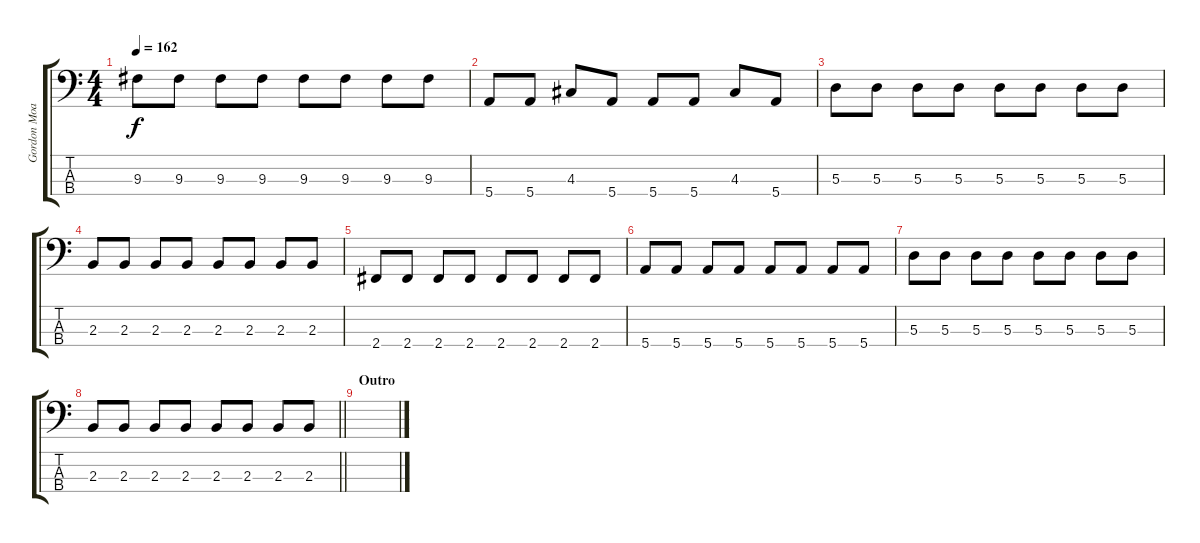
\track ("Gordon Moakes" "Gordon Moa") {instrument electricbassfinger}
\staff {score tabs}
\tuning (G2 D2 A1 E1) {hide}
\ts (4 4)
\tempo 162
\clef f4
\ks c
9.3.8{dy f} 9.3.8 9.3.8 9.3.8 9.3.8 9.3.8 9.3.8 9.3.8 |
5.4.8 5.4.8 4.3.8 5.4.8 5.4.8 5.4.8 4.3.8 5.4.8 |
5.3.8 5.3.8 5.3.8 5.3.8 5.3.8 5.3.8 5.3.8 5.3.8 |
2.3.8 2.3.8 2.3.8 2.3.8 2.3.8 2.3.8 2.3.8 2.3.8 |
2.4.8 2.4.8 2.4.8 2.4.8 2.4.8 2.4.8 2.4.8 2.4.8 |
5.4.8 5.4.8 5.4.8 5.4.8 5.4.8 5.4.8 5.4.8 5.4.8 |
5.3.8 5.3.8 5.3.8 5.3.8 5.3.8 5.3.8 5.3.8 5.3.8 |
\barLineRight lightlight
2.3.8 2.3.8 2.3.8 2.3.8 2.3.8 2.3.8 2.3.8 2.3.8 |
\section ("" "Outro")
